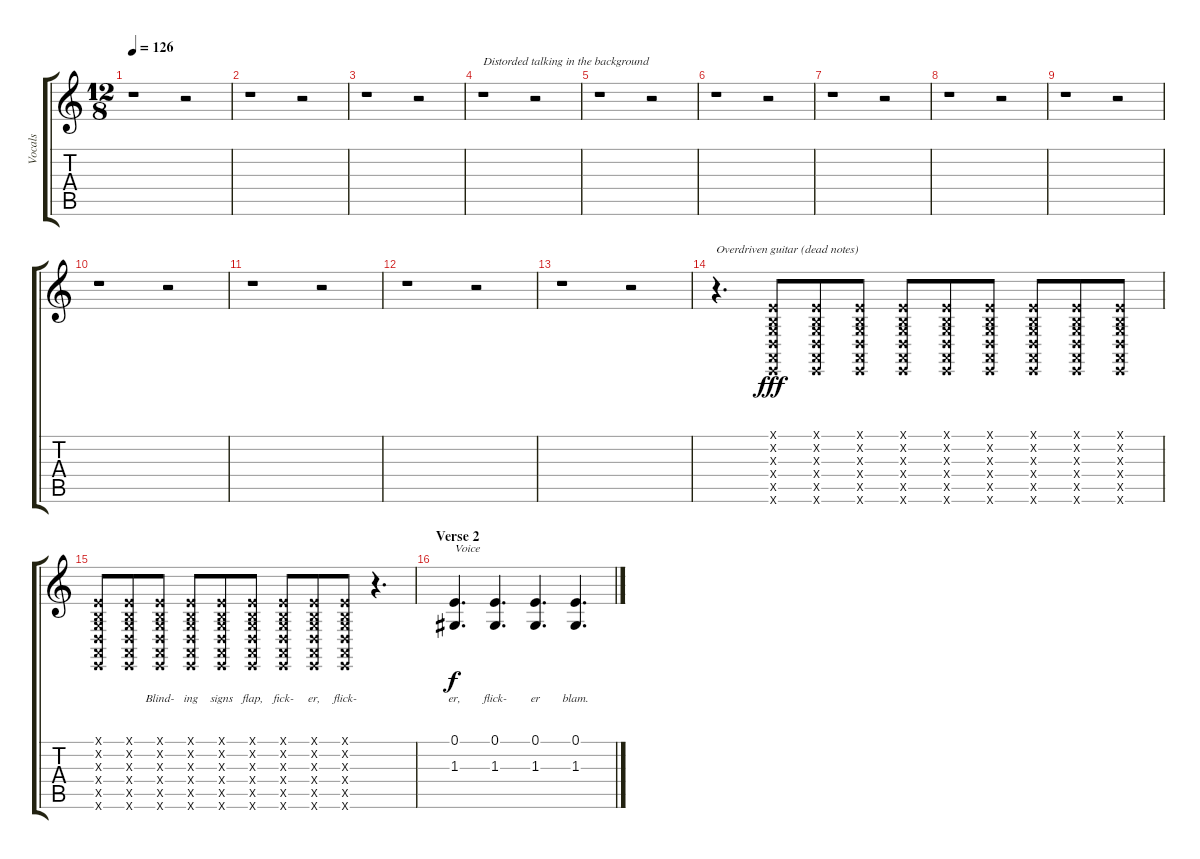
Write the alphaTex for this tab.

\track ("Vocals" "Vocals") {instrument flute}
\staff {score tabs}
\tuning (E4 B3 G3 D3 A2 E2) {hide}
\ts (12 8)
\tempo 126
\clef g2
\ks c
r.1{dy f} r.2 |
r.1 r.2 |
r.1 r.2 |
r.1{txt "Distorded talking in the background"} r.2 |
r.1 r.2 |
r.1 r.2 |
r.1 r.2 |
r.1 r.2 |
r.1 r.2 |
r.1 r.2 |
r.1 r.2 |
r.1 r.2 |
r.1 r.2 |
r.4{d txt "Overdriven guitar (dead notes)" instrument overdrivenguitar} (0.1{x} 0.2{x} 0.3{x} 0.4{x} 0.5{x} 0.6{x}).8{lyrics (0 "") lyrics (1 "") lyrics (2 "") lyrics (3 "") lyrics (4 "") dy fff} (0.1{x} 0.2{x} 0.3{x} 0.4{x} 0.5{x} 0.6{x}).8{lyrics (0 "") lyrics (1 "") lyrics (2 "") lyrics (3 "") lyrics (4 "")} (0.1{x} 0.2{x} 0.3{x} 0.4{x} 0.5{x} 0.6{x}).8{lyrics (0 "") lyrics (1 "") lyrics (2 "") lyrics (3 "") lyrics (4 "")} (0.1{x} 0.2{x} 0.3{x} 0.4{x} 0.5{x} 0.6{x}).8{lyrics (0 "") lyrics (1 "") lyrics (2 "") lyrics (3 "") lyrics (4 "")} (0.1{x} 0.2{x} 0.3{x} 0.4{x} 0.5{x} 0.6{x}).8{lyrics (0 "") lyrics (1 "") lyrics (2 "") lyrics (3 "") lyrics (4 "")} (0.1{x} 0.2{x} 0.3{x} 0.4{x} 0.5{x} 0.6{x}).8{lyrics (0 "") lyrics (1 "") lyrics (2 "") lyrics (3 "") lyrics (4 "")} (0.1{x} 0.2{x} 0.3{x} 0.4{x} 0.5{x} 0.6{x}).8{lyrics (0 "") lyrics (1 "") lyrics (2 "") lyrics (3 "") lyrics (4 "")} (0.1{x} 0.2{x} 0.3{x} 0.4{x} 0.5{x} 0.6{x}).8{lyrics (0 "") lyrics (1 "") lyrics (2 "") lyrics (3 "") lyrics (4 "")} (0.1{x} 0.2{x} 0.3{x} 0.4{x} 0.5{x} 0.6{x}).8{lyrics (0 "") lyrics (1 "") lyrics (2 "") lyrics (3 "") lyrics (4 "")} |
(0.1{x} 0.2{x} 0.3{x} 0.4{x} 0.5{x} 0.6{x}).8{lyrics (0 "") lyrics (1 "") lyrics (2 "") lyrics (3 "") lyrics (4 "")} (0.1{x} 0.2{x} 0.3{x} 0.4{x} 0.5{x} 0.6{x}).8{lyrics (0 "") lyrics (1 "") lyrics (2 "") lyrics (3 "") lyrics (4 "")} (0.1{x} 0.2{x} 0.3{x} 0.4{x} 0.5{x} 0.6{x}).8{lyrics (0 "Blind-") lyrics (1 "") lyrics (2 "") lyrics (3 "") lyrics (4 "")} (0.1{x} 0.2{x} 0.3{x} 0.4{x} 0.5{x} 0.6{x}).8{lyrics (0 "ing") lyrics (1 "") lyrics (2 "") lyrics (3 "") lyrics (4 "")} (0.1{x} 0.2{x} 0.3{x} 0.4{x} 0.5{x} 0.6{x}).8{lyrics (0 "signs") lyrics (1 "") lyrics (2 "") lyrics (3 "") lyrics (4 "")} (0.1{x} 0.2{x} 0.3{x} 0.4{x} 0.5{x} 0.6{x}).8{lyrics (0 "flap,") lyrics (1 "") lyrics (2 "") lyrics (3 "") lyrics (4 "")} (0.1{x} 0.2{x} 0.3{x} 0.4{x} 0.5{x} 0.6{x}).8{lyrics (0 "fick-") lyrics (1 "") lyrics (2 "") lyrics (3 "") lyrics (4 "")} (0.1{x} 0.2{x} 0.3{x} 0.4{x} 0.5{x} 0.6{x}).8{lyrics (0 "er,") lyrics (1 "") lyrics (2 "") lyrics (3 "") lyrics (4 "")} (0.1{x} 0.2{x} 0.3{x} 0.4{x} 0.5{x} 0.6{x}).8{lyrics (0 "flick-") lyrics (1 "") lyrics (2 "") lyrics (3 "") lyrics (4 "")} r.4{d} |
\section ("" "Verse 2")
(0.1 1.3).4{d txt "Voice" lyrics (0 "er,") lyrics (1 "") lyrics (2 "") lyrics (3 "") lyrics (4 "") dy f instrument flute} (0.1 1.3).4{d lyrics (0 "flick-") lyrics (1 "") lyrics (2 "") lyrics (3 "") lyrics (4 "")} (0.1 1.3).4{d lyrics (0 "er") lyrics (1 "") lyrics (2 "") lyrics (3 "") lyrics (4 "")} (0.1 1.3).4{d lyrics (0 "blam.") lyrics (1 "") lyrics (2 "") lyrics (3 "") lyrics (4 "")}
